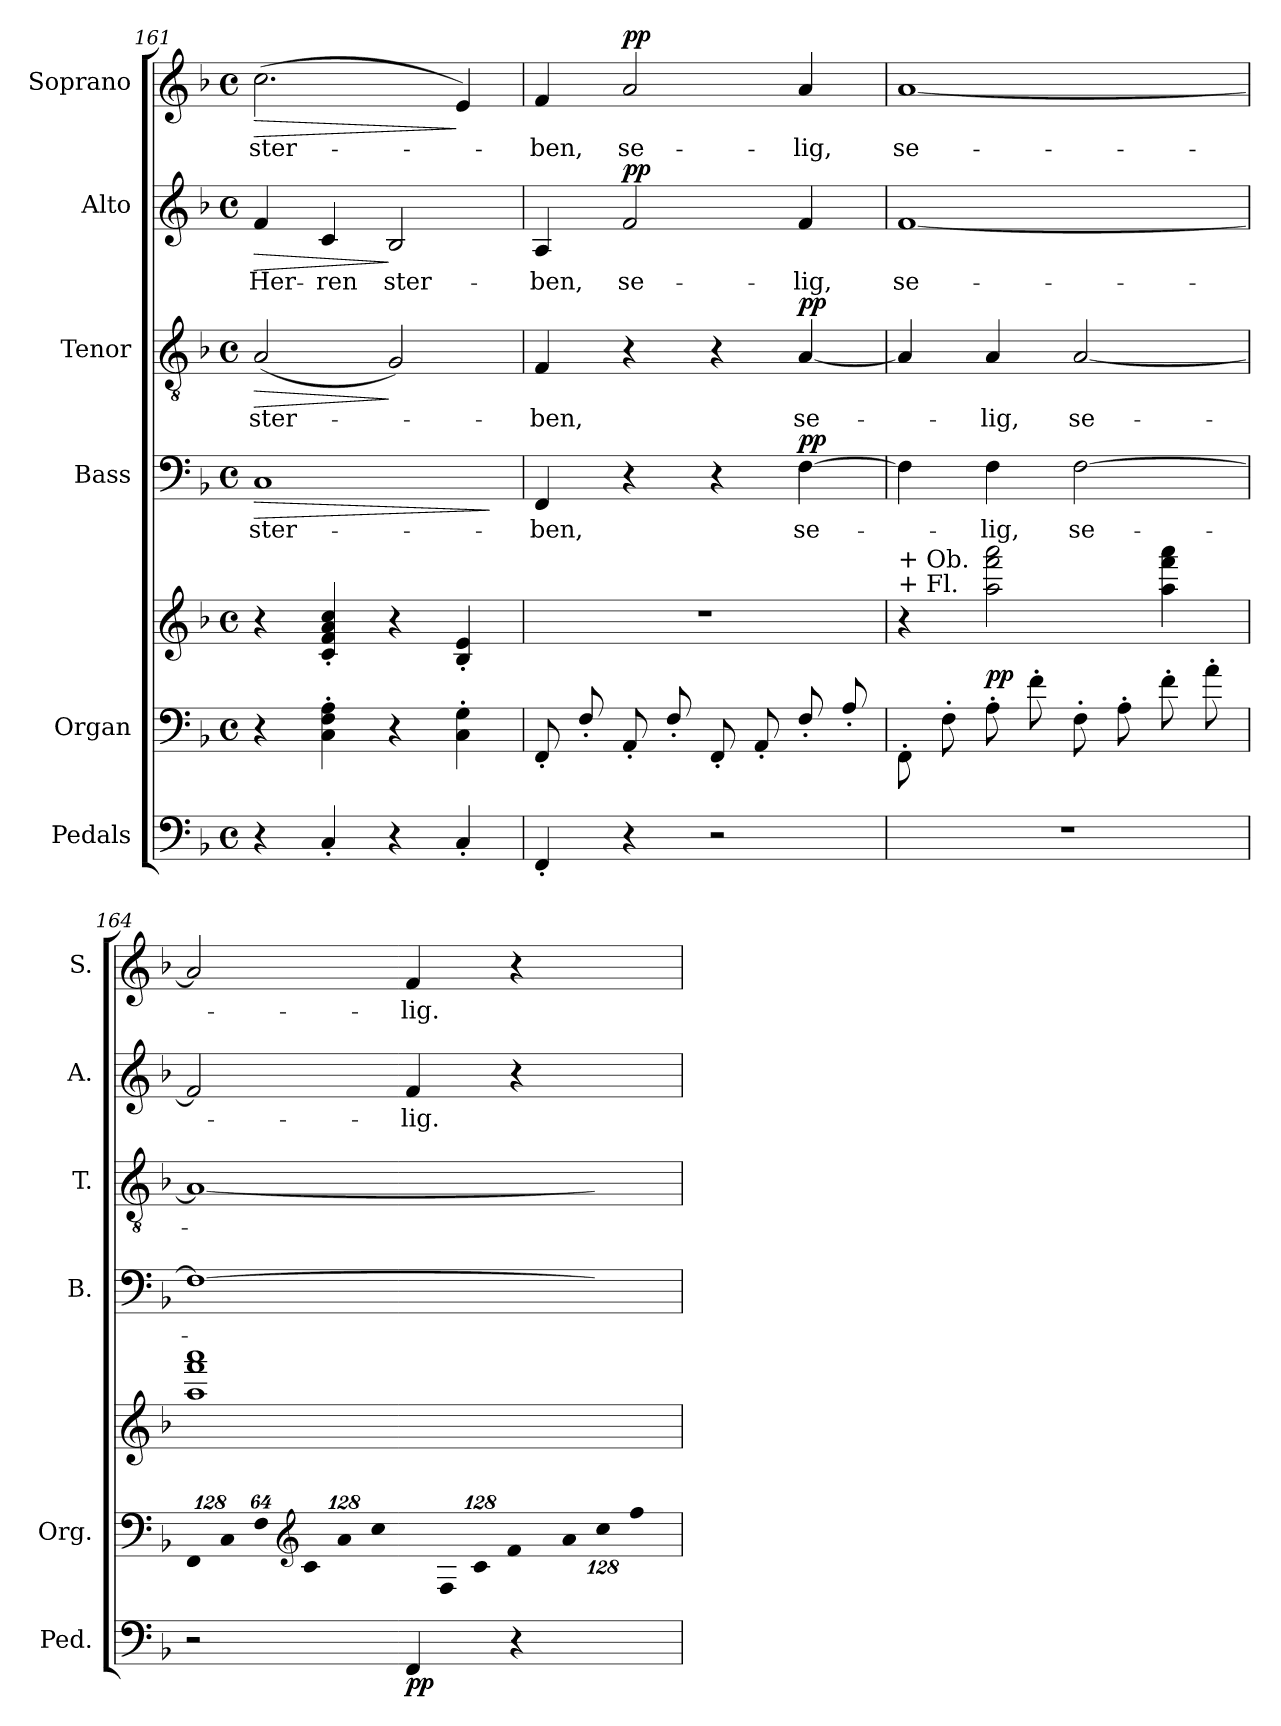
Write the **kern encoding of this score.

**kern	**dynam	**kern	**kern	**dynam	**kern	**text	**dynam	**kern	**text	**dynam	**kern	**text	**dynam	**kern	**text	**dynam
*part6	*part6	*part5	*part5	*part5	*part4	*part4	*part4	*part3	*part3	*part3	*part2	*part2	*part2	*part1	*part1	*part1
*staff7	*staff7	*staff6	*staff5	*staff5/6	*staff4	*staff4	*staff4	*staff3	*staff3	*staff3	*staff2	*staff2	*staff2	*staff1	*staff1	*staff1
*I"Pedals	*	*I"Organ	*	*	*I"Bass	*	*	*I"Tenor	*	*	*I"Alto	*	*	*I"Soprano	*	*
*I'Ped.	*	*I'Org.	*	*	*I'B.	*	*	*I'T.	*	*	*I'A.	*	*	*I'S.	*	*
*clefF4	*	*clefF4	*clefG2	*	*clefF4	*	*	*clefGv2	*	*	*clefG2	*	*	*clefG2	*	*
*	*	*	*	*	*	*	*	*ITrd7c12	*	*	*	*	*	*	*	*
*k[b-]	*	*k[b-]	*k[b-]	*	*k[b-]	*	*	*k[b-]	*	*	*k[b-]	*	*	*k[b-]	*	*
*F:	*	*F:	*F:	*	*F:	*	*	*F:	*	*	*F:	*	*	*F:	*	*
*M4/4	*	*M4/4	*M4/4	*	*M4/4	*	*	*M4/4	*	*	*M4/4	*	*	*M4/4	*	*
*met(c)	*	*met(c)	*met(c)	*	*met(c)	*	*	*met(c)	*	*	*met(c)	*	*	*met(c)	*	*
=161	=161	=161	=161	=161	=161	=161	=161	=161	=161	=161	=161	=161	=161	=161	=161	=161
!	!	!	!	!	!	!LO:LY:b:color=#000000	!LO:HP:b	!	!	!	!	!	!	!	!	!
!	!	!	!	!	!	!	!	!	!LO:LY:b:color=#000000	!LO:HP:b	!	!	!	!	!	!
!	!	!	!	!	!	!	!	!	!	!	!	!LO:LY:b:color=#000000	!LO:HP:b	!	!	!
!	!	!	!	!	!	!	!	!	!	!	!	!	!	!	!LO:LY:b:color=#000000	!LO:HP:b
4r	.	4r	4r	.	1Ci	ster-	>	(2AAi/	ster-	>	4fi/	Her-	>	(2.cci\	ster-	>
!	!	!	!	!	!	!	!	!	!	!	!	!LO:LY:b:color=#000000	!	!	!	!
4C'i/	.	4Ci\' 4Fi' 4Ai'	4ci/' 4fi' 4ai' 4cci'	.	.	.	.	.	.	.	4ci/	-ren	.	.	.	.
!	!	!	!	!	!	!	!	!	!	!	!	!LO:LY:b:color=#000000	!	!	!	!
4r	.	4r	4r	.	.	.	.	2GGi/)	.	]	2B-i/	ster-	]	.	.	.
4C'i/	.	4Ci\' 4Gi'	4B-i/' 4ei'	.	.	.	.	.	.	.	.	.	.	4ei/)	.	]
.	.	.	.	.	.	.	]	.	.	.	.	.	.	.	.	.
=162	=162	=162	=162	=162	=162	=162	=162	=162	=162	=162	=162	=162	=162	=162	=162	=162
!	!	!	!	!	!	!LO:LY:b:color=#000000	!	!	!	!	!	!	!	!	!	!
!	!	!	!	!	!	!	!	!	!LO:LY:b:color=#000000	!	!	!	!	!	!	!
!	!	!	!	!	!	!	!	!	!	!	!	!LO:LY:b:color=#000000	!	!	!	!
!	!	!	!	!	!	!	!	!	!	!	!	!	!	!	!LO:LY:b:color=#000000	!
4FF'i/	.	8FF'i/	1r	.	4FFi/	-ben,	.	4FFi/	-ben,	.	4Ai/	-ben,	.	4fi/	-ben,	.
.	.	8F'i/	.	.	.	.	.	.	.	.	.	.	.	.	.	.
!	!	!	!	!	!	!	!	!	!	!	!	!LO:LY:b:color=#000000	!	!	!	!
!	!	!	!	!	!	!	!	!	!	!	!	!	!	!	!LO:LY:b:color=#000000	!
4r	.	8AA'i/	.	.	4r	.	.	4r	.	.	2fi/	se-	pp	2ai/	se-	pp
.	.	8F'i/	.	.	.	.	.	.	.	.	.	.	.	.	.	.
2r	.	8FF'i/	.	.	4r	.	.	4r	.	.	.	.	.	.	.	.
.	.	8AA'i/	.	.	.	.	.	.	.	.	.	.	.	.	.	.
!	!	!	!	!	!	!LO:LY:b:color=#000000	!	!	!	!	!	!	!	!	!	!
!	!	!	!	!	!	!	!	!	!LO:LY:b:color=#000000	!	!	!	!	!	!	!
!	!	!	!	!	!	!	!	!	!	!	!	!LO:LY:b:color=#000000	!	!	!	!
!	!	!	!	!	!	!	!	!	!	!	!	!	!	!	!LO:LY:b:color=#000000	!
.	.	8F'i/	.	.	[4Fi\	se-	pp	[4AAi/	se-	pp	4fi/	-lig,	.	4ai/	-lig,	.
.	.	8A'i/	.	.	.	.	.	.	.	.	.	.	.	.	.	.
!!LO:PB:g=z
=163	=163	=163	=163	=163	=163	=163	=163	=163	=163	=163	=163	=163	=163	=163	=163	=163
!	!	!	!	!	!	!	!	!	!	!	!	!LO:LY:b:color=#000000	!	!	!	!
!	!	!	!LO:TX:a:t=+ Fl.	!	!	!	!	!	!	!	!	!	!	!	!	!
!	!	!	!LO:TX:t=+ Ob.	!	!	!	!	!	!	!	!	!	!	!	!	!
!	!	!	!	!	!	!	!	!	!	!	!	!	!	!	!LO:LY:b:color=#000000	!
1r	.	8FF'i\	4r	.	4Fi\]	.	.	4AAi/]	.	.	[1fi	se-	.	[1ai	se-	.
.	.	8F'i\	.	.	.	.	.	.	.	.	.	.	.	.	.	.
!	!	!	!	!	!	!LO:LY:b:color=#000000	!	!	!	!	!	!	!	!	!	!
!	!	!	!	!	!	!	!	!	!LO:LY:b:color=#000000	!	!	!	!	!	!	!
.	.	8A'i\	2aai\ 2fffi 2aaai	pp	4Fi\	-lig,	.	4AAi/	-lig,	.	.	.	.	.	.	.
.	.	8f'i\	.	.	.	.	.	.	.	.	.	.	.	.	.	.
!	!	!	!	!	!	!LO:LY:b:color=#000000	!	!	!	!	!	!	!	!	!	!
!	!	!	!	!	!	!	!	!	!LO:LY:b:color=#000000	!	!	!	!	!	!	!
.	.	8F'i\	.	.	[2Fi\	se-	.	[2AAi/	se-	.	.	.	.	.	.	.
.	.	8A'i\	.	.	.	.	.	.	.	.	.	.	.	.	.	.
.	.	8f'i\	4aai\ 4fffi 4aaai	.	.	.	.	.	.	.	.	.	.	.	.	.
.	.	8a'i\	.	.	.	.	.	.	.	.	.	.	.	.	.	.
=164	=164	=164	=164	=164	=164	=164	=164	=164	=164	=164	=164	=164	=164	=164	=164	=164
*	*	*Xbrackettup	*	*	*	*	*	*	*	*	*	*	*	*	*	*
!	!	!LO:N:vis=8	!	!	!	!	!	!	!	!	!	!	!	!	!	!
2r	.	1024%85FFi/	1aai 1fffi 1aaai	.	1Fi_	.	.	1AAi_	.	.	2fi/]	.	.	2ai/]	.	.
!	!	!LO:N:vis=8	!	!	!	!	!	!	!	!	!	!	!	!	!	!
.	.	1024%85Ci/	.	.	.	.	.	.	.	.	.	.	.	.	.	.
!	!	!LO:N:vis=8	!	!	!	!	!	!	!	!	!	!	!	!	!	!
.	.	512%43Fi/	.	.	.	.	.	.	.	.	.	.	.	.	.	.
*	*	*clefG2	*	*	*	*	*	*	*	*	*	*	*	*	*	*
!	!	!LO:N:vis=8	!	!	!	!	!	!	!	!	!	!	!	!	!	!
.	.	1024%85ci/	.	.	.	.	.	.	.	.	.	.	.	.	.	.
!	!	!LO:N:vis=8	!	!	!	!	!	!	!	!	!	!	!	!	!	!
.	.	1024%85ai/	.	.	.	.	.	.	.	.	.	.	.	.	.	.
!	!	!LO:N:vis=8	!	!	!	!	!	!	!	!	!	!	!	!	!	!
.	.	512%43cci/	.	.	.	.	.	.	.	.	.	.	.	.	.	.
!	!	!LO:N:vis=8	!	!	!	!	!	!	!	!	!	!	!	!	!	!
!	!	!	!	!	!	!	!	!	!	!	!	!LO:LY:b:color=#000000	!	!	!	!
!	!	!	!	!	!	!	!	!	!	!	!	!	!	!	!LO:LY:b:color=#000000	!
4FFi/	pp	1024%85Fi/	.	.	.	.	.	.	.	.	4fi/	-lig.	.	4fi/	-lig.	.
!	!	!LO:N:vis=8	!	!	!	!	!	!	!	!	!	!	!	!	!	!
.	.	1024%85ci/	.	.	.	.	.	.	.	.	.	.	.	.	.	.
!	!	!LO:N:vis=8	!	!	!	!	!	!	!	!	!	!	!	!	!	!
.	.	512%43fi/	.	.	.	.	.	.	.	.	.	.	.	.	.	.
!	!	!LO:N:vis=8	!	!	!	!	!	!	!	!	!	!	!	!	!	!
4r	.	1024%85ai\	.	.	.	.	.	.	.	.	4r	.	.	4r	.	.
!	!	!LO:N:vis=8	!	!	!	!	!	!	!	!	!	!	!	!	!	!
.	.	1024%85cci\	.	.	.	.	.	.	.	.	.	.	.	.	.	.
!	!	!LO:N:vis=8	!	!	!	!	!	!	!	!	!	!	!	!	!	!
.	.	512%43ffi\	.	.	.	.	.	.	.	.	.	.	.	.	.	.
=	=	=	=	=	=	=	=	=	=	=	=	=	=	=	=	=
*-	*-	*-	*-	*-	*-	*-	*-	*-	*-	*-	*-	*-	*-	*-	*-	*-
